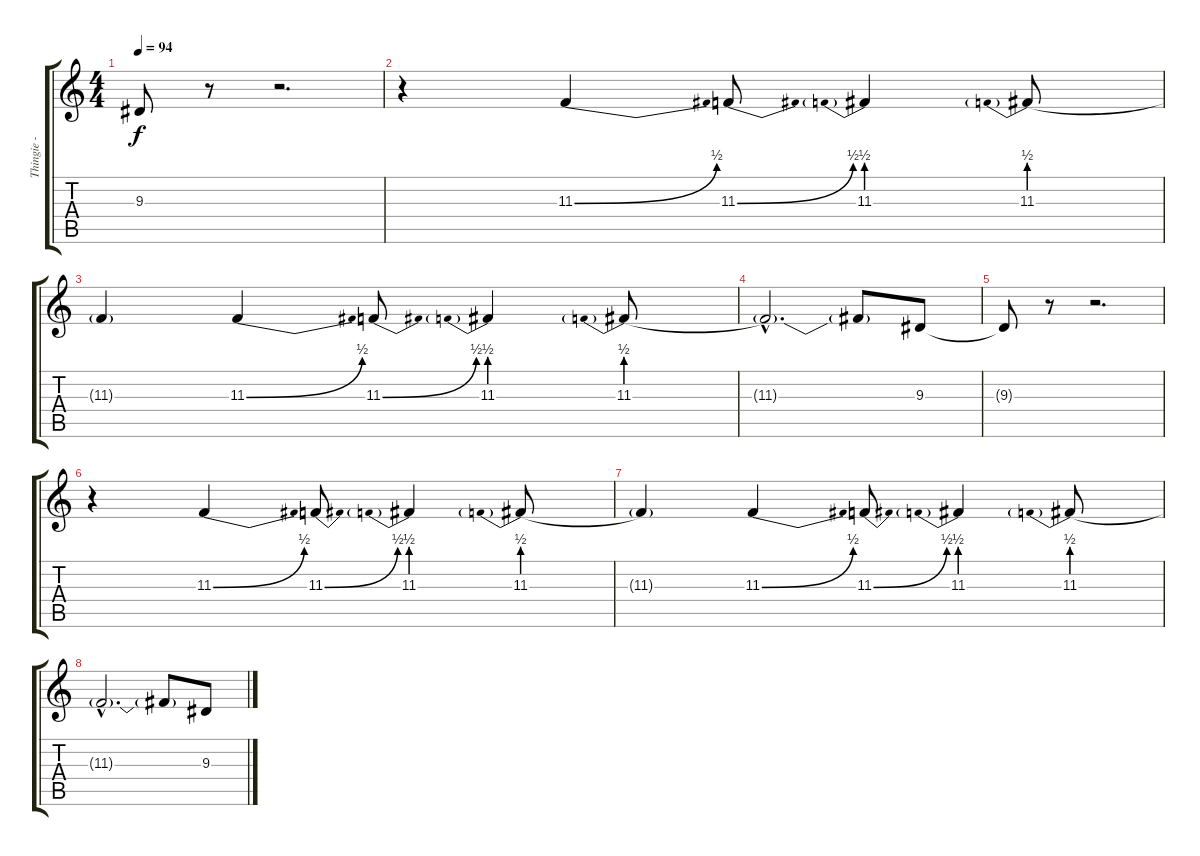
\track ("Thingie - Eb" "Thingie - ") {instrument harmonica}
\staff {score tabs}
\tuning (Eb4 Bb3 Gb3 Db3 Ab2 Eb2) {hide}
\ts (4 4)
\tempo 94
\clef g2
\ks c
9.3{t}.8{dy f} r.8 r.2{d} |
r.4 11.3{be (bend 0 0 60 2)}.4 11.3{be (bend 0 0 60 2)}.8 11.3{be (prebend 0 2 60 2)}.4 11.3{be (prebend 0 2 60 2)}.8 |
11.3{t}.4 11.3{be (bend 0 0 60 2)}.4 11.3{be (bend 0 0 60 2)}.8 11.3{be (prebend 0 2 60 2)}.4 11.3{be (prebend 0 2 60 2)}.8 |
11.3{hac t}.2{d} 11.3{t}.8 9.3.8 |
9.3{t}.8 r.8 r.2{d} |
r.4 11.3{be (bend 0 0 60 2)}.4 11.3{be (bend 0 0 60 2)}.8 11.3{be (prebend 0 2 60 2)}.4 11.3{be (prebend 0 2 60 2)}.8 |
11.3{t}.4 11.3{be (bend 0 0 60 2)}.4 11.3{be (bend 0 0 60 2)}.8 11.3{be (prebend 0 2 60 2)}.4 11.3{be (prebend 0 2 60 2)}.8 |
11.3{hac t}.2{d} 11.3{t}.8 9.3.8
